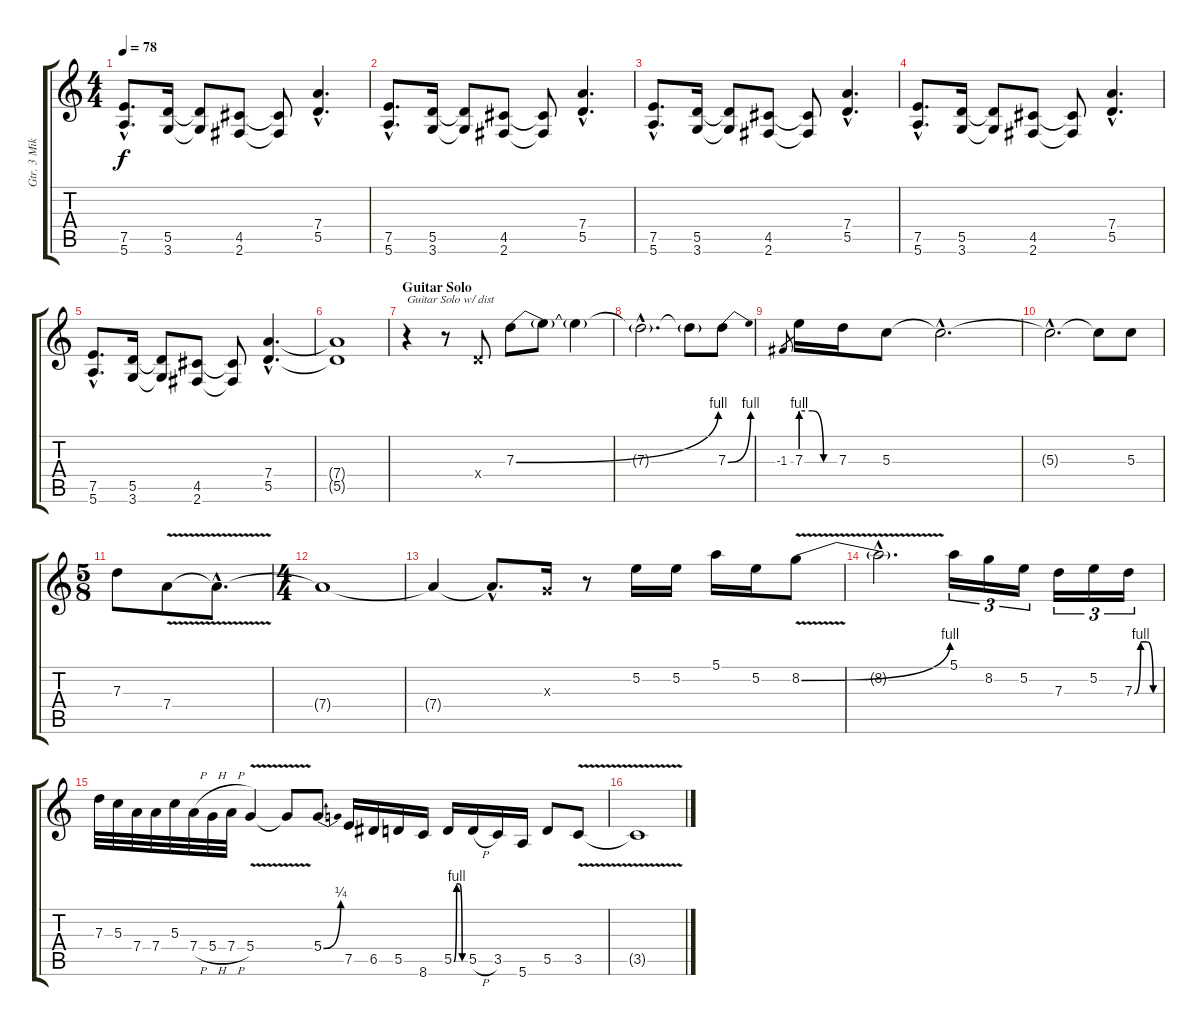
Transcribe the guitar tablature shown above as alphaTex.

\track ("Gtr. 3 Mike McCready w/dist," "Gtr. 3 Mik") {instrument overdrivenguitar}
\staff {score tabs}
\tuning (E4 B3 G3 D3 A2 E2) {hide}
\ts (4 4)
\tempo 78
\clef g2
\ks c
(7.5{hac} 5.6{hac}).8{d dy f} (5.5 3.6).16 (5.5{t} 3.6{t}).8 (4.5 2.6).8 (4.5{t} 2.6{t}).8 (7.4{hac} 5.5{hac}).4{d} |
(7.5{hac} 5.6{hac}).8{d} (5.5 3.6).16 (5.5{t} 3.6{t}).8 (4.5 2.6).8 (4.5{t} 2.6{t}).8 (7.4{hac} 5.5{hac}).4{d} |
(7.5{hac} 5.6{hac}).8{d} (5.5 3.6).16 (5.5{t} 3.6{t}).8 (4.5 2.6).8 (4.5{t} 2.6{t}).8 (7.4{hac} 5.5{hac}).4{d} |
(7.5{hac} 5.6{hac}).8{d} (5.5 3.6).16 (5.5{t} 3.6{t}).8 (4.5 2.6).8 (4.5{t} 2.6{t}).8 (7.4{hac} 5.5{hac}).4{d} |
(7.5{hac} 5.6{hac}).8{d} (5.5 3.6).16 (5.5{t} 3.6{t}).8 (4.5 2.6).8 (4.5{t} 2.6{t}).8 (7.4{hac} 5.5{hac}).4{d} |
(7.4{t} 5.5{t}).1 |
\section ("" "Guitar Solo")
r.4{txt "Guitar Solo w/ dist"} r.8 0.4{x}.8 7.3{be (bend 0 0 60 4)}.8 7.3{t}.8 7.3{t}.4 |
7.3{hac t}.2{d} 7.3{t}.8 7.3{be (bend 0 0 60 4)}.8 |
-1.3.8{gr} 7.3{be (custom 0 4 20 4 40 0 60 0)}.16 7.3.16 5.3.8 5.3{hac t}.2{d} |
5.3{hac t}.2{d} 5.3{t}.8 5.3.8 |
\ts (5 8)
7.3.8 7.4{v}.8 7.4{hac t}.8{d} |
\ts (4 4)
7.4{t}.1 |
7.4{t}.4 7.4{hac t}.8{d} 0.3{x}.16 r.8 5.2.16 5.2.16 5.1.16 5.2.16 8.2{be (bend 0 0 60 4) v}.8 |
8.2{hac t}.2{d} 5.1.16{tu (3 2)} 8.2.16{tu (3 2)} 5.2.16{tu (3 2)} 7.3.16{tu (3 2)} 5.2.16{tu (3 2)} 7.3{be (custom 0 0 15 4 30 4 45 0 60 0)}.16{tu (3 2)} |
7.3.32 5.3.32 7.4.32 7.4.32 5.3.32 7.4{h}.32 5.4{h}.32 7.4{h}.32 5.4{v}.4 5.4{t}.8 5.4{be (bend 0 0 60 1)}.8 7.5.16 6.5.16 5.5.16 8.6.16 5.5{be (custom 0 0 15 4 30 4 45 0 60 0)}.16 5.5{h}.16 3.5.16 5.6.16 5.5.8 3.5{v}.8 |
3.5{t}.1
